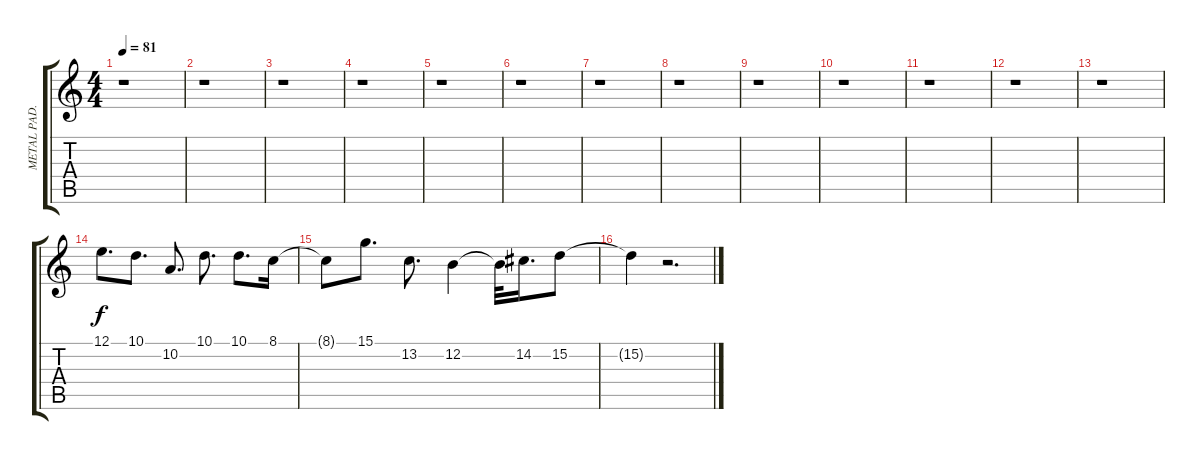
\track ("METAL PAD." "METAL PAD.") {instrument pad6metallic}
\staff {score tabs}
\tuning (E4 B3 G3 D3 A2 E2) {hide}
\ts (4 4)
\tempo 81
\clef g2
\ks c
r.1{dy f} |
r.1 |
r.1 |
r.1 |
r.1 |
r.1 |
r.1 |
r.1 |
r.1 |
r.1 |
r.1 |
r.1 |
r.1 |
12.1.8{d} 10.1.8{d} 10.2.8{d} 10.1.8{d} 10.1.8{d} 8.1.16 |
8.1{t}.8 15.1.8{d} 13.2.8{d} 12.2.4 12.2{t}.32 14.2.16{d} 15.2.8 |
15.2{t}.4 r.2{d}
